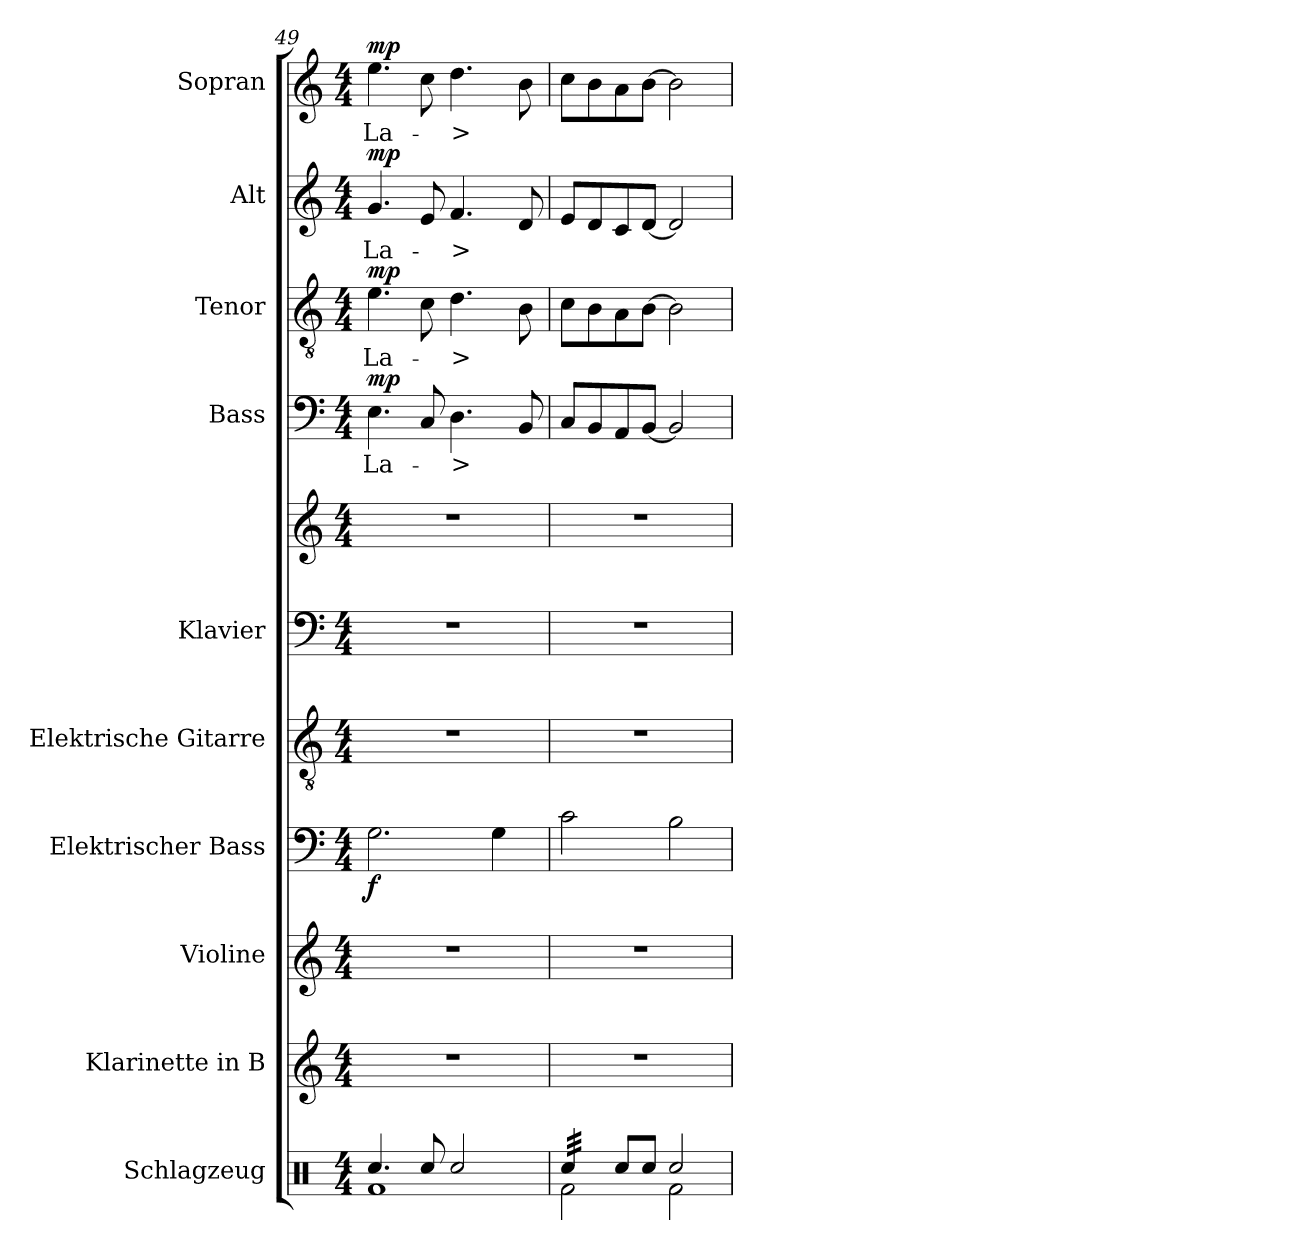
**kern	**kern	**kern	**kern	**dynam	**kern	**kern	**kern	**kern	**text	**dynam	**kern	**text	**dynam	**kern	**text	**dynam	**kern	**text	**dynam
*part10	*part9	*part8	*part7	*part7	*part6	*part5	*part5	*part4	*part4	*part4	*part3	*part3	*part3	*part2	*part2	*part2	*part1	*part1	*part1
*staff11	*staff10	*staff9	*staff8	*staff8	*staff7	*staff6	*staff5	*staff4	*staff4	*staff4	*staff3	*staff3	*staff3	*staff2	*staff2	*staff2	*staff1	*staff1	*staff1
*I"Schlagzeug	*I"Klarinette in B	*I"Violine	*I"Elektrischer Bass	*	*I"Elektrische Gitarre	*I"Klavier	*	*I"Bass	*	*	*I"Tenor	*	*	*I"Alt	*	*	*I"Sopran	*	*
*I'Schlgz.	*	*I'Vl.	*I'E-B.	*	*I'E-Git.	*I'Klav.	*	*I'B.	*	*	*I'T.	*	*	*I'A.	*	*	*I'S.	*	*
*clefX	*clefG2	*clefG2	*clefF4	*	*clefGv2	*clefF4	*clefG2	*clefF4	*	*	*clefGv2	*	*	*clefG2	*	*	*clefG2	*	*
*	*ITrd1c2	*	*ITrd7c12	*	*	*	*	*	*	*	*	*	*	*	*	*	*	*	*
*k[]	*k[b-e-]	*k[]	*k[]	*	*k[]	*k[]	*k[]	*k[]	*	*	*k[]	*	*	*k[]	*	*	*k[]	*	*
*M4/4	*M4/4	*M4/4	*M4/4	*	*M4/4	*M4/4	*M4/4	*M4/4	*	*	*M4/4	*	*	*M4/4	*	*	*M4/4	*	*
=49	=49	=49	=49	=49	=49	=49	=49	=49	=49	=49	=49	=49	=49	=49	=49	=49	=49	=49	=49
*^	*	*	*	*	*	*	*	*	*	*	*	*	*	*	*	*	*	*	*
!	!	!	!	!	!LO:DY:b	!	!	!	!	!LO:LY:b	!LO:DY:b	!	!LO:LY:b	!LO:DY:b	!	!LO:LY:b	!LO:DY:b	!	!LO:LY:b	!LO:DY:b
4.Rcc/	1Rf	1r	1r	2.GG\	f	1r	1r	1r	4.E\	La-	mp	4.e\	La-	mp	4.g/	La-	mp	4.ee\	La-	mp
8Rcc/	.	.	.	.	.	.	.	.	8C/	.	.	8c\	.	.	8e/	.	.	8cc\	.	.
!	!	!	!	!	!	!	!	!	!	!LO:LY:b	!	!	!LO:LY:b	!	!	!LO:LY:b	!	!	!LO:LY:b	!
2Rcc/	.	.	.	.	.	.	.	.	4.D\	->	.	4.d\	->	.	4.f/	->	.	4.dd\	->	.
.	.	.	.	4GG\	.	.	.	.	.	.	.	.	.	.	.	.	.	.	.	.
.	.	.	.	.	.	.	.	.	8BB/	.	.	8B\	.	.	8d/	.	.	8b\	.	.
!!LO:PB:g=z
=50	=50	=50	=50	=50	=50	=50	=50	=50	=50	=50	=50	=50	=50	=50	=50	=50	=50	=50	=50	=50
*tremolo	*	*	*	*	*	*	*	*	*	*	*	*	*	*	*	*	*	*	*	*
32Rcc/LLL	2Rf\	1r	1r	2C\	.	1r	1r	1r	8C/L	.	.	8c\L	.	.	8e/L	.	.	8cc\L	.	.
32Rcc/	.	.	.	.	.	.	.	.	.	.	.	.	.	.	.	.	.	.	.	.
32Rcc/	.	.	.	.	.	.	.	.	.	.	.	.	.	.	.	.	.	.	.	.
32Rcc/	.	.	.	.	.	.	.	.	.	.	.	.	.	.	.	.	.	.	.	.
32Rcc/	.	.	.	.	.	.	.	.	8BB/	.	.	8B\	.	.	8d/	.	.	8b\	.	.
32Rcc/	.	.	.	.	.	.	.	.	.	.	.	.	.	.	.	.	.	.	.	.
32Rcc/	.	.	.	.	.	.	.	.	.	.	.	.	.	.	.	.	.	.	.	.
32Rcc/JJJ	.	.	.	.	.	.	.	.	.	.	.	.	.	.	.	.	.	.	.	.
*Xtremolo	*	*	*	*	*	*	*	*	*	*	*	*	*	*	*	*	*	*	*	*
8Rcc/L	.	.	.	.	.	.	.	.	8AA/	.	.	8A\	.	.	8c/	.	.	8a\	.	.
8Rcc/J	.	.	.	.	.	.	.	.	[8BB/J	.	.	[8B\J	.	.	[8d/J	.	.	[8b\J	.	.
2Rcc/	2Rf\	.	.	2BB\	.	.	.	.	2BB/]	.	.	2B\]	.	.	2d/]	.	.	2b\]	.	.
*v	*v	*	*	*	*	*	*	*	*	*	*	*	*	*	*	*	*	*	*	*
=	=	=	=	=	=	=	=	=	=	=	=	=	=	=	=	=	=	=	=
*-	*-	*-	*-	*-	*-	*-	*-	*-	*-	*-	*-	*-	*-	*-	*-	*-	*-	*-	*-
